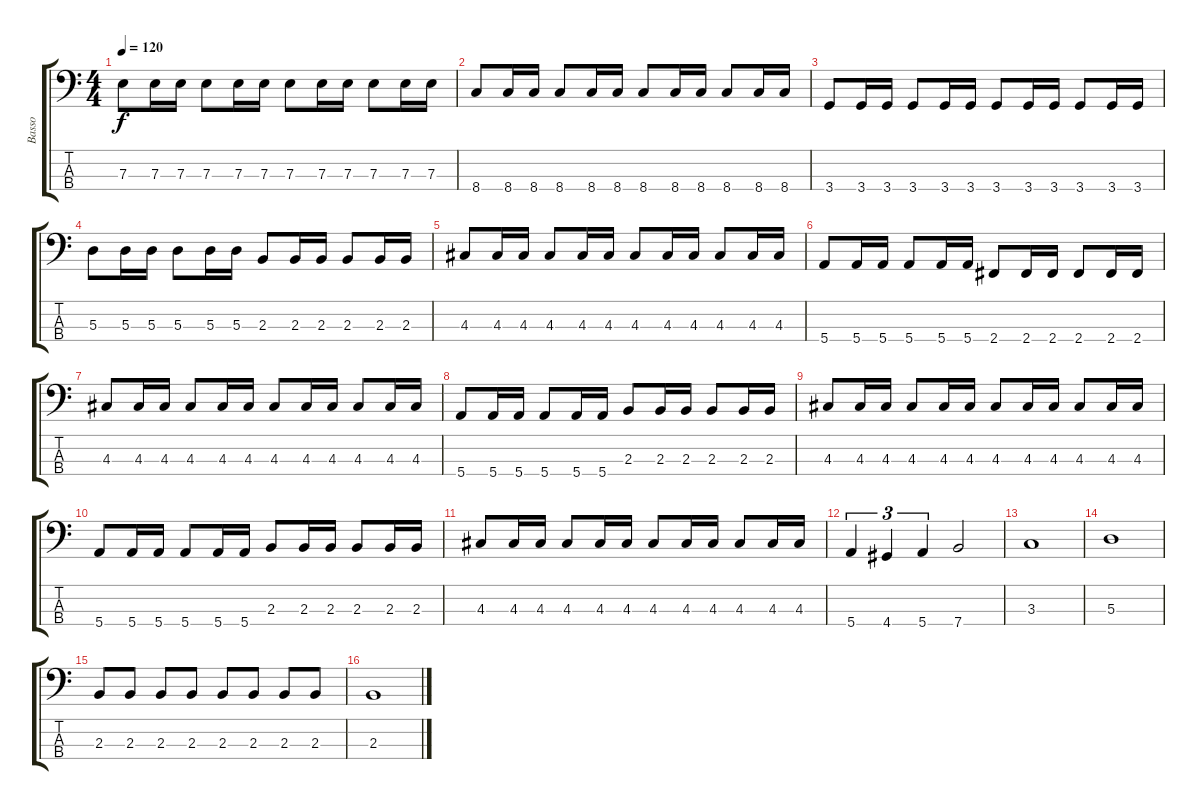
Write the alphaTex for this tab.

\track ("Basso" "Basso") {instrument electricbassfinger}
\staff {score tabs}
\tuning (G2 D2 A1 E1) {hide}
\ts (4 4)
\tempo 120
\clef f4
\ks c
7.3.8{dy f} 7.3.16 7.3.16 7.3.8 7.3.16 7.3.16 7.3.8 7.3.16 7.3.16 7.3.8 7.3.16 7.3.16 |
8.4.8 8.4.16 8.4.16 8.4.8 8.4.16 8.4.16 8.4.8 8.4.16 8.4.16 8.4.8 8.4.16 8.4.16 |
3.4.8 3.4.16 3.4.16 3.4.8 3.4.16 3.4.16 3.4.8 3.4.16 3.4.16 3.4.8 3.4.16 3.4.16 |
5.3.8 5.3.16 5.3.16 5.3.8 5.3.16 5.3.16 2.3.8 2.3.16 2.3.16 2.3.8 2.3.16 2.3.16 |
4.3.8 4.3.16 4.3.16 4.3.8 4.3.16 4.3.16 4.3.8 4.3.16 4.3.16 4.3.8 4.3.16 4.3.16 |
5.4.8 5.4.16 5.4.16 5.4.8 5.4.16 5.4.16 2.4.8 2.4.16 2.4.16 2.4.8 2.4.16 2.4.16 |
4.3.8 4.3.16 4.3.16 4.3.8 4.3.16 4.3.16 4.3.8 4.3.16 4.3.16 4.3.8 4.3.16 4.3.16 |
5.4.8 5.4.16 5.4.16 5.4.8 5.4.16 5.4.16 2.3.8 2.3.16 2.3.16 2.3.8 2.3.16 2.3.16 |
4.3.8 4.3.16 4.3.16 4.3.8 4.3.16 4.3.16 4.3.8 4.3.16 4.3.16 4.3.8 4.3.16 4.3.16 |
5.4.8 5.4.16 5.4.16 5.4.8 5.4.16 5.4.16 2.3.8 2.3.16 2.3.16 2.3.8 2.3.16 2.3.16 |
4.3.8 4.3.16 4.3.16 4.3.8 4.3.16 4.3.16 4.3.8 4.3.16 4.3.16 4.3.8 4.3.16 4.3.16 |
5.4.4{tu (3 2)} 4.4.4{tu (3 2)} 5.4.4{tu (3 2)} 7.4.2 |
3.3.1 |
5.3.1 |
2.3.8 2.3.8 2.3.8 2.3.8 2.3.8 2.3.8 2.3.8 2.3.8 |
2.3.1
